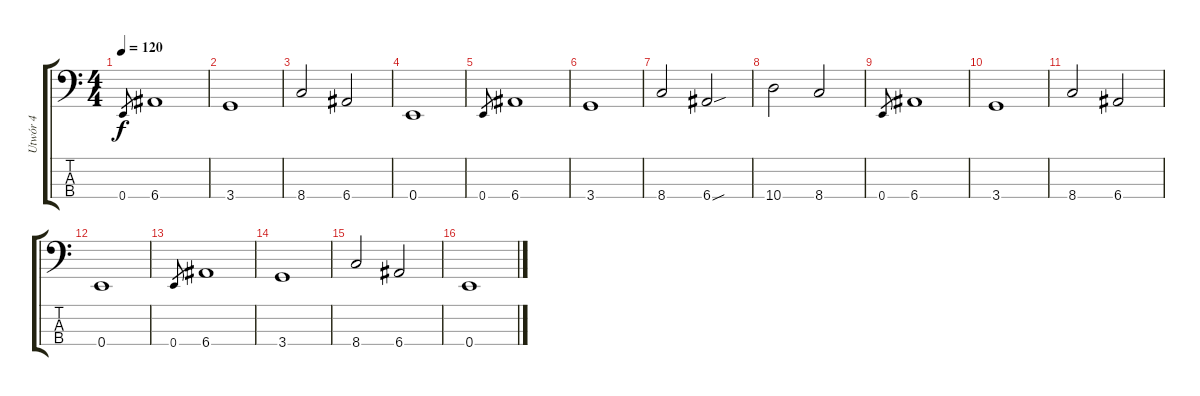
\track ("Utwór 4" "Utwór 4") {instrument fretlessbass}
\staff {score tabs}
\tuning (G2 D2 A1 E1) {hide}
\ts (4 4)
\tempo 120
\clef f4
\ks c
0.4.8{gr dy f} 6.4.1 |
3.4.1 |
8.4.2 6.4.2 |
0.4.1 |
0.4.8{gr} 6.4.1 |
3.4.1 |
8.4.2 6.4{sou}.2 |
10.4.2 8.4.2 |
0.4.8{gr} 6.4.1 |
3.4.1 |
8.4.2 6.4.2 |
0.4.1 |
0.4.8{gr} 6.4.1 |
3.4.1 |
8.4.2 6.4.2 |
0.4.1
